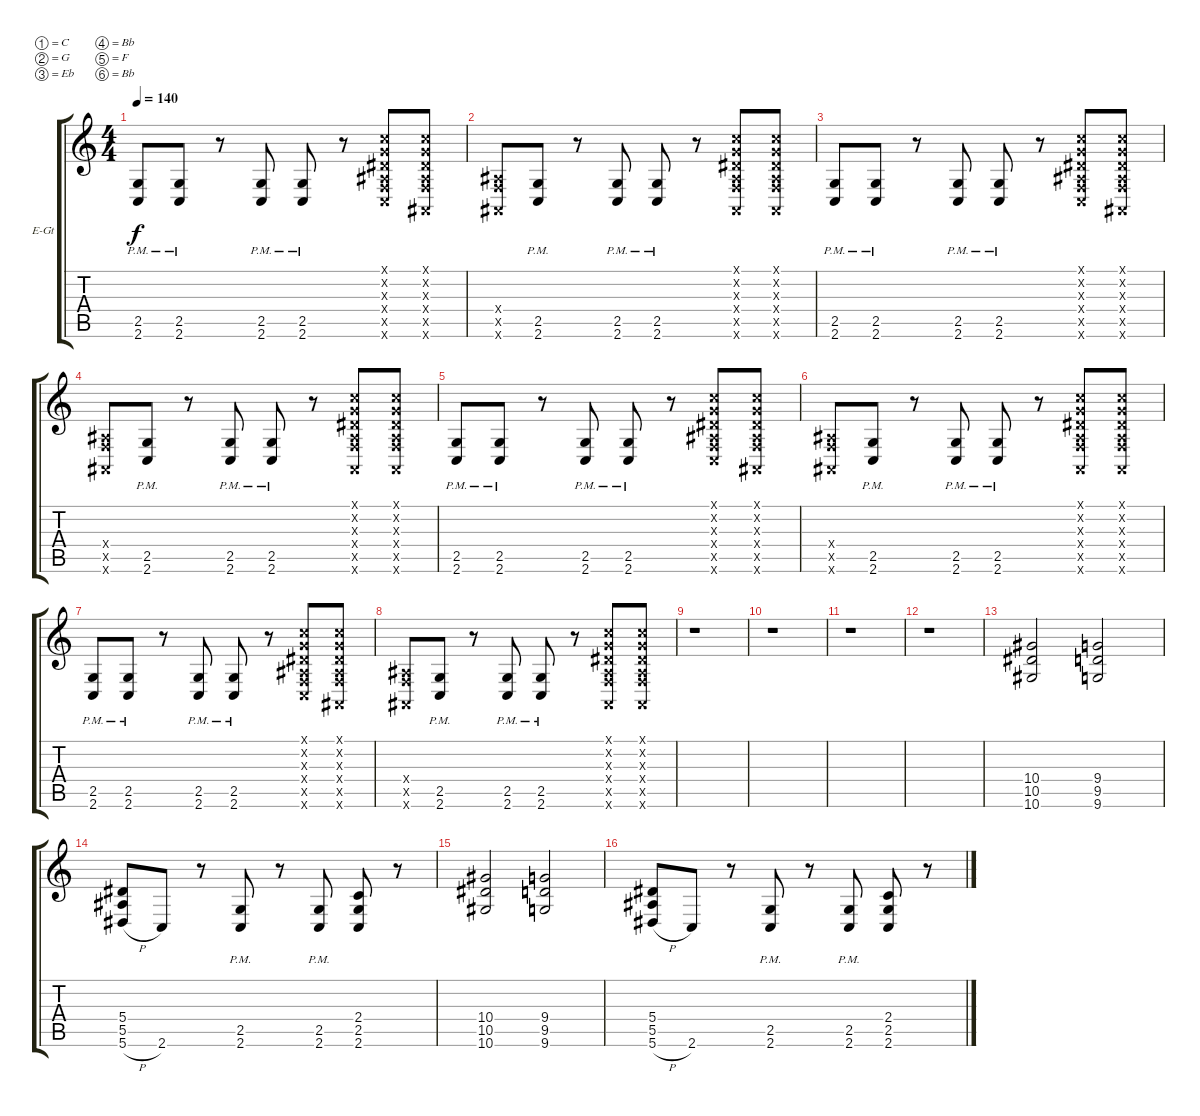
\bracketExtendMode groupsimilarinstruments
\firstSystemTrackNameOrientation horizontal
\otherSystemsTrackNameOrientation horizontal
\track ("Овердрайв" "E-Gt") {instrument distortionguitar}
\staff {score tabs}
\tuning (C4 G3 Eb3 Bb2 F2 Bb1)
\ts (4 4)
\tempo 140
\clef g2
\ks c
(2.5{pm} 2.6).8{dy f} (2.5{pm} 2.6).8 r.8 (2.5{pm} 2.6).8 (2.5{pm} 2.6).8 r.8 (0.1{x} 0.2{x} 0.3{x} 0.4{x} 0.5{x} 2.6{x}).8 (0.1{x} 0.2{x} 0.3{x} 0.4{x} 0.5{x} 0.6{x}).8 |
(0.4{x} 0.5{x} 0.6{x}).8 (2.5{pm} 2.6).8 r.8 (2.5{pm} 2.6).8 (2.5{pm} 2.6).8 r.8 (0.1{x} 0.2{x} 0.3{x} 0.4{x} 0.5{x} 0.6{x}).8 (0.1{x} 0.2{x} 0.3{x} 0.4{x} 0.5{x} 0.6{x}).8 |
(2.5{pm} 2.6).8 (2.5{pm} 2.6).8 r.8 (2.5{pm} 2.6).8 (2.5{pm} 2.6).8 r.8 (0.1{x} 0.2{x} 0.3{x} 0.4{x} 0.5{x} 2.6{x}).8 (0.1{x} 0.2{x} 0.3{x} 0.4{x} 0.5{x} 0.6{x}).8 |
(0.4{x} 0.5{x} 0.6{x}).8 (2.5{pm} 2.6).8 r.8 (2.5{pm} 2.6).8 (2.5{pm} 2.6).8 r.8 (0.1{x} 0.2{x} 0.3{x} 0.4{x} 0.5{x} 0.6{x}).8 (0.1{x} 0.2{x} 0.3{x} 0.4{x} 0.5{x} 0.6{x}).8 |
(2.5{pm} 2.6).8 (2.5{pm} 2.6).8 r.8 (2.5{pm} 2.6).8 (2.5{pm} 2.6).8 r.8 (0.1{x} 0.2{x} 0.3{x} 0.4{x} 0.5{x} 2.6{x}).8 (0.1{x} 0.2{x} 0.3{x} 0.4{x} 0.5{x} 0.6{x}).8 |
(0.4{x} 0.5{x} 0.6{x}).8 (2.5{pm} 2.6).8 r.8 (2.5{pm} 2.6).8 (2.5{pm} 2.6).8 r.8 (0.1{x} 0.2{x} 0.3{x} 0.4{x} 0.5{x} 0.6{x}).8 (0.1{x} 0.2{x} 0.3{x} 0.4{x} 0.5{x} 0.6{x}).8 |
(2.5{pm} 2.6).8 (2.5{pm} 2.6).8 r.8 (2.5{pm} 2.6).8 (2.5{pm} 2.6).8 r.8 (0.1{x} 0.2{x} 0.3{x} 0.4{x} 0.5{x} 2.6{x}).8 (0.1{x} 0.2{x} 0.3{x} 0.4{x} 0.5{x} 0.6{x}).8 |
(0.4{x} 0.5{x} 0.6{x}).8 (2.5{pm} 2.6).8 r.8 (2.5{pm} 2.6).8 (2.5{pm} 2.6).8 r.8 (0.1{x} 0.2{x} 0.3{x} 0.4{x} 0.5{x} 0.6{x}).8 (0.1{x} 0.2{x} 0.3{x} 0.4{x} 0.5{x} 0.6{x}).8 |
r.1 |
r.1 |
r.1 |
r.1 |
(10.4 10.5 10.6).2 (9.4 9.5 9.6).2 |
(5.4 5.5 5.6{h}).8 2.6.8 r.8 (2.5{pm} 2.6).8 r.8 (2.5{pm} 2.6).8 (2.4 2.5 2.6).8 r.8 |
(10.4 10.5 10.6).2 (9.4 9.5 9.6).2 |
(5.4 5.5 5.6{h}).8 2.6.8 r.8 (2.5{pm} 2.6).8 r.8 (2.5{pm} 2.6).8 (2.4 2.5 2.6).8 r.8
